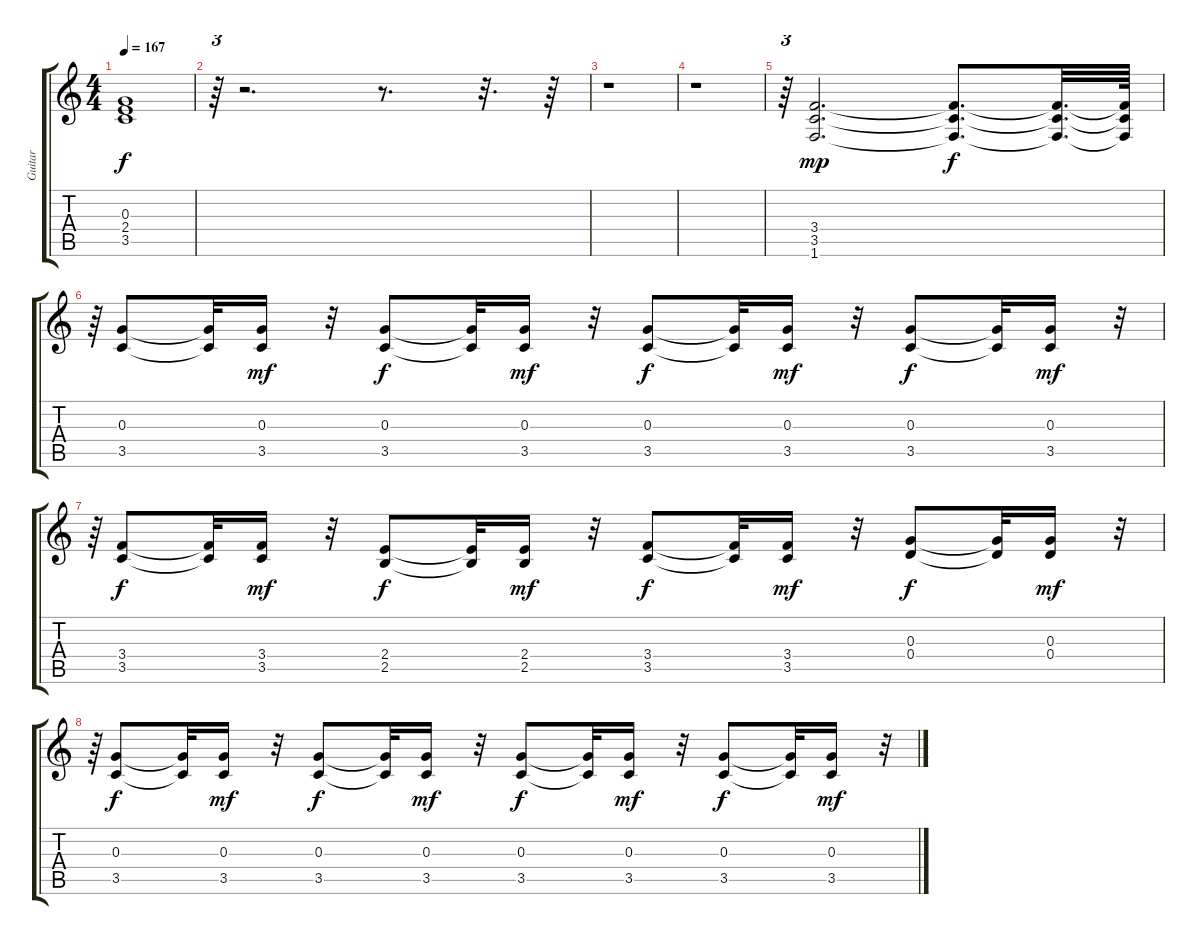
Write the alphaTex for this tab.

\track ("Guitar" "Guitar") {instrument electricguitarclean}
\staff {score tabs}
\tuning (E4 B3 G3 D3 A2 E2) {hide}
\ts (4 4)
\tempo 167
\clef g2
\ks c
(0.3{t} 2.4{t} 3.5{t}).1{dy f} |
r.64{tu (3 2)} r.2{d} r.8{d} r.32{d} r.64 |
r.1 |
r.1 |
r.64{tu (3 2)} (3.4 3.5 1.6).2{d dy mp} (3.4{t} 3.5{t} 1.6{t}).8{d dy f} (3.4{t} 3.5{t} 1.6{t}).32{d} (3.4{t} 3.5{t} 1.6{t}).64 |
r.64{tu (3 2)} (0.3 3.5).8 (0.3{t} 3.5{t}).32 (0.3 3.5).16{dy mf} r.32 (0.3 3.5).8{dy f} (0.3{t} 3.5{t}).32 (0.3 3.5).16{dy mf} r.32 (0.3 3.5).8{dy f} (0.3{t} 3.5{t}).32 (0.3 3.5).16{dy mf} r.32 (0.3 3.5).8{dy f} (0.3{t} 3.5{t}).32 (0.3 3.5).16{dy mf} r.32{tu (3 2)} |
r.64{tu (3 2)} (3.4 3.5).8{dy f} (3.4{t} 3.5{t}).32 (3.4 3.5).16{dy mf} r.32 (2.4 2.5).8{dy f} (2.4{t} 2.5{t}).32 (2.4 2.5).16{dy mf} r.32 (3.4 3.5).8{dy f} (3.4{t} 3.5{t}).32 (3.4 3.5).16{dy mf} r.32 (0.3 0.4).8{dy f} (0.3{t} 0.4{t}).32 (0.3 0.4).16{dy mf} r.32{tu (3 2)} |
r.64{tu (3 2)} (0.3 3.5).8{dy f} (0.3{t} 3.5{t}).32 (0.3 3.5).16{dy mf} r.32 (0.3 3.5).8{dy f} (0.3{t} 3.5{t}).32 (0.3 3.5).16{dy mf} r.32 (0.3 3.5).8{dy f} (0.3{t} 3.5{t}).32 (0.3 3.5).16{dy mf} r.32 (0.3 3.5).8{dy f} (0.3{t} 3.5{t}).32 (0.3 3.5).16{dy mf} r.32{tu (3 2)}
